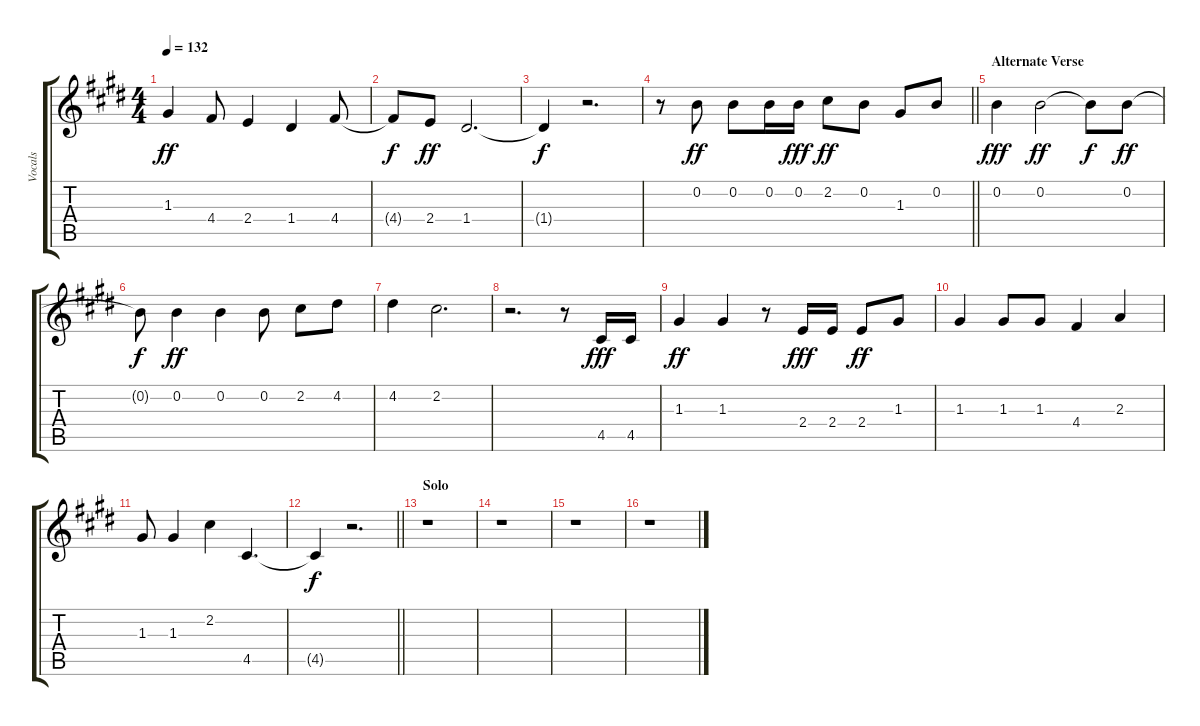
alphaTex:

\track ("Vocals" "Vocals") {instrument electricguitarjazz}
\staff {score tabs}
\tuning (E4 B3 G3 D3 A2 E2) {hide}
\ts (4 4)
\tempo 132
\clef g2
\ks e
1.3.4{dy ff} 4.4.8 2.4.4 1.4.4 4.4.8 |
4.4{t}.8{dy f} 2.4.8{dy ff} 1.4.2{d} |
1.4{t}.4{dy f} r.2{d} |
\barLineRight lightlight
r.8 0.2.8{dy ff} 0.2.8 0.2.16 0.2.16{dy fff} 2.2.8{dy ff} 0.2.8 1.3.8 0.2.8 |
\section ("" "Alternate Verse")
0.2.4{dy fff} 0.2.2{dy ff} 0.2{t}.8{dy f} 0.2.8{dy ff} |
0.2{t}.8{dy f} 0.2.4{dy ff} 0.2.4 0.2.8 2.2.8 4.2.8 |
4.2.4 2.2.2{d} |
r.2{d} r.8 4.5.16{dy fff} 4.5.16 |
1.3.4{dy ff} 1.3.4 r.8 2.4.16{dy fff} 2.4.16 2.4.8{dy ff} 1.3.8 |
1.3.4 1.3.8 1.3.8 4.4.4 2.3.4 |
1.3.8 1.3.4 2.2.4 4.5.4{d} |
\barLineRight lightlight
4.5{t}.4{dy f} r.2{d} |
\section ("" "Solo")
r.1 |
r.1 |
r.1 |
r.1
